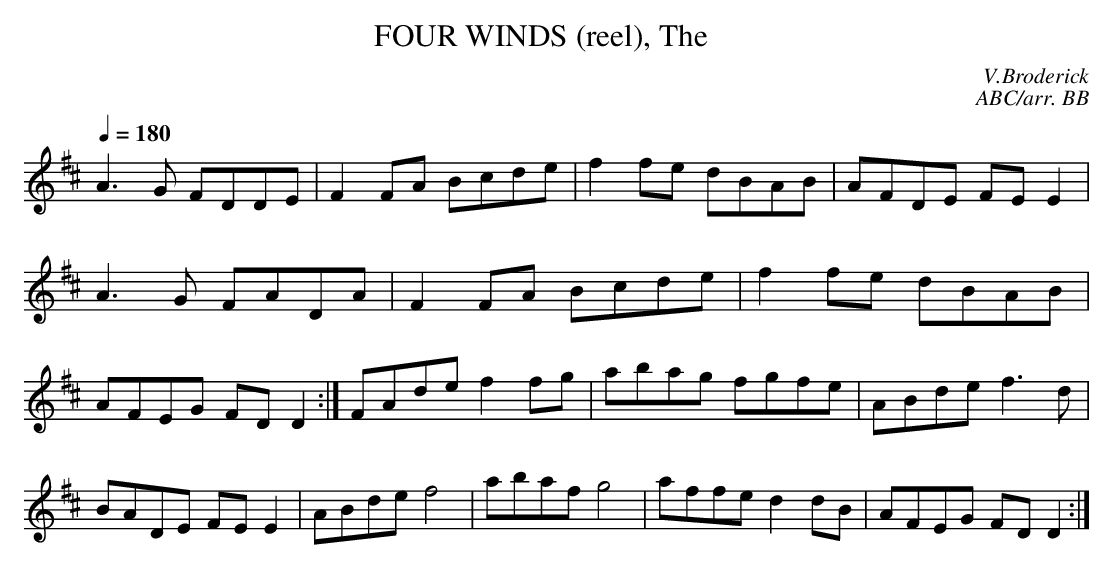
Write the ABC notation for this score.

X:1
T:FOUR WINDS (reel), The    \
C:V.Broderick\
C:ABC/arr. BB\
M:C\
L:1/8\
Q:1/4=180\
K:D\
A3G FDDE|F2FA Bcde|f2fe dBAB|AFDE FEE2|\
A3G FADA|F2FA Bcde|f2fe dBAB|AFEG FDD2:|\
FAde f2fg|abag fgfe|ABde f3d|BADE FEE2|\
ABde f4|abaf g4|affe d2dB|AFEG FDD2:|\
\
\
